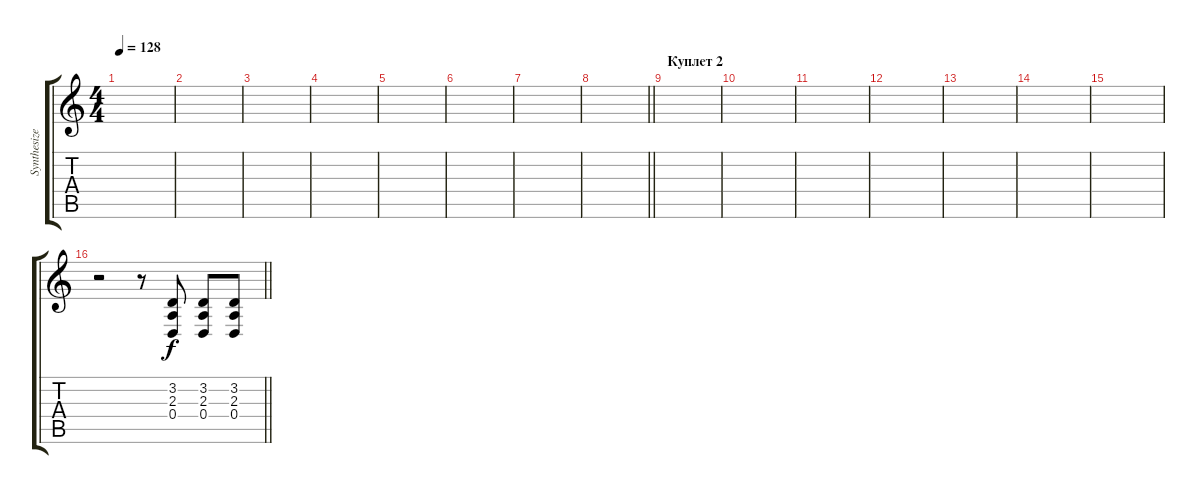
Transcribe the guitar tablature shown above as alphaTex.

\track ("Synthesizer voice 1" "Synthesize") {instrument lead2sawtooth}
\staff {score tabs}
\tuning (E4 B3 G3 D3 A2 E2) {hide}
\ts (4 4)
\tempo 128
\clef g2
\ks c
|
|
|
|
|
|
|
\barLineRight lightlight
|
\section ("" "Куплет 2")
|
|
|
|
|
|
|
\barLineRight lightlight
r.2 r.8 (3.2 2.3 0.4).8 (3.2 2.3 0.4).8 (3.2 2.3 0.4).8
